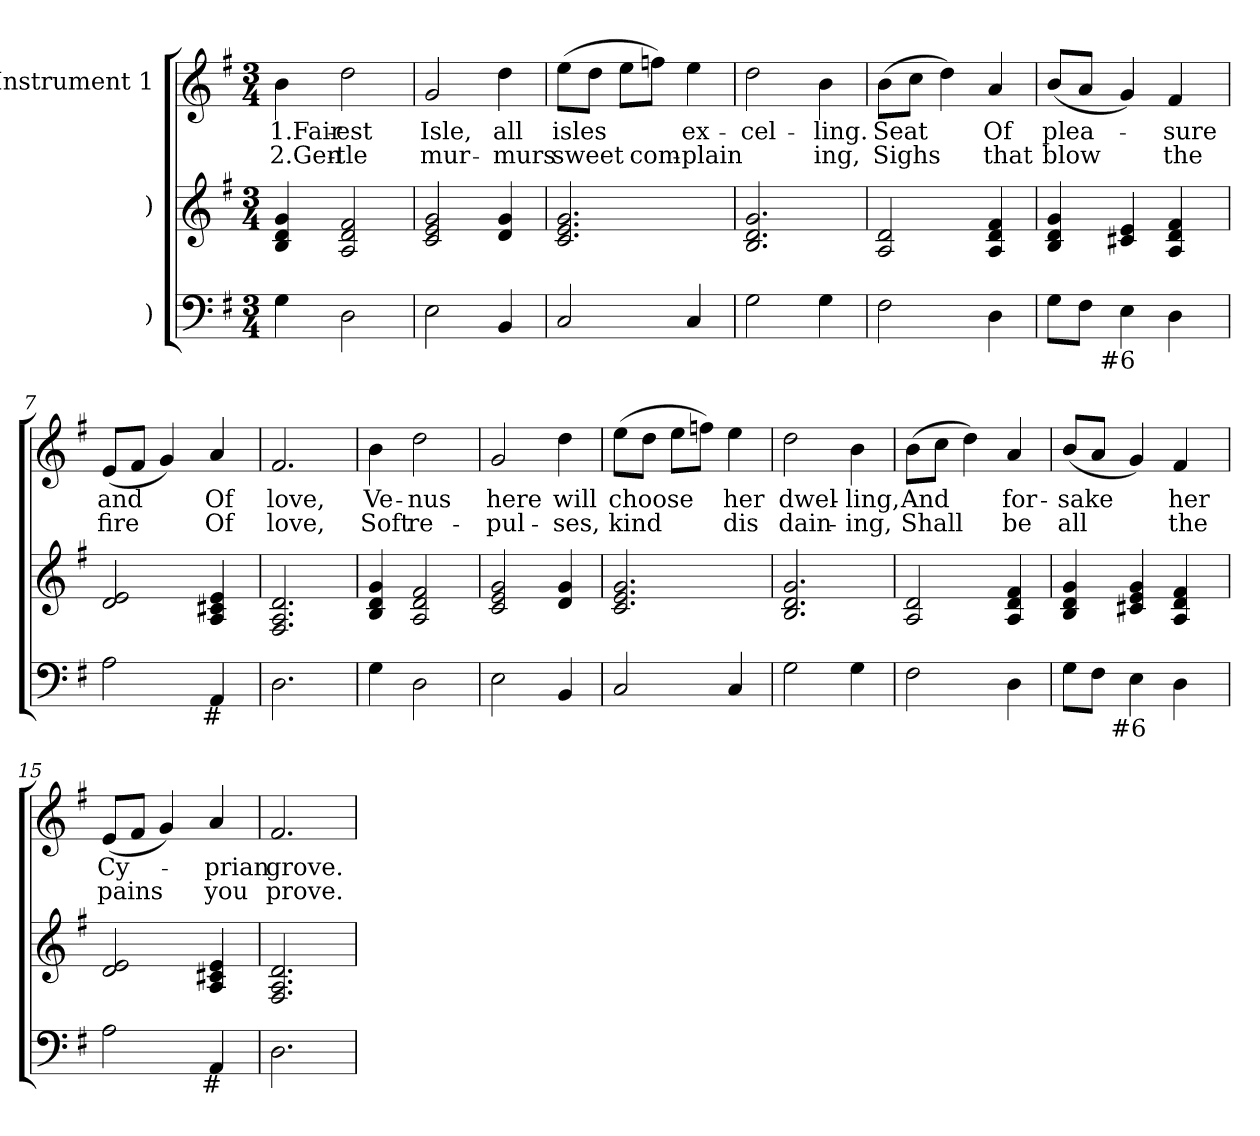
**kern	**kern	**kern	**text	**text
*part3	*part2	*part1	*part1	*part1
*staff3	*staff2	*staff1	*staff1	*staff1
*I")	*I")	*I"Instrument 1	*	*
!!LO:PB:g=z
*stria5	*stria5	*stria5	*	*
*clefF4	*clefG2	*clefG2	*	*
*k[f#]	*k[f#]	*k[f#]	*	*
*G:	*G:	*G:	*	*
*M3/4	*M3/4	*M3/4	*	*
=1	=1	=1	=1	=1
!	!	!	!LO:LY:b:cj	!LO:LY:b:cj
4G\	4g/ 4d/ 4B/	4b\	1.Fair-	-2.Gen-
!	!	!	!LO:LY:b:cj	!LO:LY:b:cj
2D\	2f#/ 2d/ 2A/	2dd\	-est	tle
=2	=2	=2	=2	=2
!	!	!	!LO:LY:b:cj	!LO:LY:b:cj
2E\	2g/ 2e/ 2c/	2g/	Isle,	mur-
!	!	!	!LO:LY:b:cj	!LO:LY:b:cj
4BB/	4g/ 4d/	4dd\	-all	murs
=3	=3	=3	=3	=3
!	!	!	!LO:LY:b:cj	!LO:LY:b:cj
2C/	2.g/ 2.e/ 2.c/	(>8ee\L	isles	sweet
!	!	!	!LO:LY:b:cj	!LO:LY:b:cj
.	.	8dd\J	-	-
!	!	!	!LO:LY:b:cj	!LO:LY:b:cj
.	.	8ee\L	-	-
!	!	!	!LO:LY:b:cj	!LO:LY:b:cj
.	.	8ffn\J)	-	-com-
!	!	!	!LO:LY:b:cj	!LO:LY:b:cj
4C/	.	4ee\	-ex-	-plain-
=4	=4	=4	=4	=4
!	!	!	!LO:LY:b:cj	!LO:LY:b:cj
2G\	2.g/ 2.d/ 2.B/	2dd\	-cel-	-
!	!	!	!LO:LY:b:cj	!LO:LY:b:cj
4G\	.	4b\	ling.	ing,
=5	=5	=5	=5	=5
!	!	!	!LO:LY:b:cj	!LO:LY:b:cj
2F#\	2d/ 2A/	(>8b\L	Seat	Sighs
!	!	!	!LO:LY:b:cj	!LO:LY:b:cj
.	.	8cc\J	.	.
!	!	!	!LO:LY:b:cj	!LO:LY:b:cj
.	.	4dd\)	.	.
!	!	!	!LO:LY:b:cj	!LO:LY:b:cj
4D\	4f#/ 4d/ 4A/	4a/	Of	that
=6	=6	=6	=6	=6
!	!	!	!LO:LY:b:cj	!LO:LY:b:cj
*^	*	*	*	*
8G\L	8.ryy	4g/ 4d/ 4B/	(<8b/L	plea-	-blow
!	!	!	!	!LO:LY:b:cj	!LO:LY:b:cj
8F#\J	.	.	8a/J	.	.
!	!LO:TX:b:t=#6	!	!	!	!
.	2ryy	.	.	.	.
!	!	!	!	!LO:LY:b:cj	!LO:LY:b:cj
4E\	.	4e/ 4c#X/	4g/)	.	.
!	!	!	!	!LO:LY:b:cj	!LO:LY:b:cj
4D\	.	4f#/ 4d/ 4A/	4f#/	sure	the
.	16ryy	.	.	.	.
=7	=7	=7	=7	=7	=7
!	!	!	!	!LO:LY:b:cj	!LO:LY:b:cj
2A<\	4ryy	2d/ 2e/	(<8e/L	and	fire
!	!	!	!	!LO:LY:b:cj	!LO:LY:b:cj
.	.	.	8f#/J	.	.
!	!	!	!	!LO:LY:b:cj	!LO:LY:b:cj
.	8...ryy	.	4g/)	.	.
!	!LO:TX:b:t=#	!	!	!	!
.	4ryy	.	.	.	.
!	!	!	!	!LO:LY:b:cj	!LO:LY:b:cj
4AA/	.	4e/ 4c#X/ 4A/	4a/	Of	Of
.	64ryy	.	.	.	.
=8	=8	=8	=8	=8	=8
!	!	!	!	!LO:LY:b:cj	!LO:LY:b:cj
*v	*v	*	*	*	*
2.D\	2.d/ 2.A/ 2.F#/	2.f#/	love,	love,
!!LO:LB:g=z
=9	=9	=9	=9	=9
!	!	!	!LO:LY:b:cj	!LO:LY:b:cj
4G\	4g/ 4d/ 4B/	4b\	Ve-	-Soft
!	!	!	!LO:LY:b:cj	!LO:LY:b:cj
2D\	2f#/ 2d/ 2A/	2dd\	nus	re-
=10	=10	=10	=10	=10
!	!	!	!LO:LY:b:cj	!LO:LY:b:cj
2E\	2g/ 2e/ 2c/	2g/	-here	pul-
!	!	!	!LO:LY:b:cj	!LO:LY:b:cj
4BB/	4g/ 4d/	4dd\	-will	ses,
=11	=11	=11	=11	=11
!	!	!	!LO:LY:b:cj	!LO:LY:b:cj
2C/	2.g/ 2.e/ 2.c/	(>8ee\L	choose	kind
!	!	!	!LO:LY:b:cj	!LO:LY:b:cj
.	.	8dd\J	.	.
!	!	!	!LO:LY:b:cj	!LO:LY:b:cj
.	.	8ee\L	.	.
!	!	!	!LO:LY:b:cj	!LO:LY:b:cj
.	.	8ffn\J)	.	.
!	!	!	!LO:LY:b:cj	!LO:LY:b:cj
4C/	.	4ee\	her	dis
=12	=12	=12	=12	=12
!	!	!	!LO:LY:b:cj	!LO:LY:b:cj
2G\	2.g/ 2.d/ 2.B/	2dd\	dwel-	-dain-
!	!	!	!LO:LY:b:cj	!LO:LY:b:cj
4G\	.	4b\	-ling,	ing,
=13	=13	=13	=13	=13
!	!	!	!LO:LY:b:cj	!LO:LY:b:cj
2F#\	2d/ 2A/	(>8b\L	And	Shall
!	!	!	!LO:LY:b:cj	!LO:LY:b:cj
.	.	8cc\J	.	-
!	!	!	!LO:LY:b:cj	!LO:LY:b:cj
.	.	4dd\)	-	-
!	!	!	!LO:LY:b:cj	!LO:LY:b:cj
4D\	4f#/ 4d/ 4A/	4a/	-for-	-be
=14	=14	=14	=14	=14
!	!	!	!LO:LY:b:cj	!LO:LY:b:cj
*^	*	*	*	*
8G\L	8.ryy	4g/ 4d/ 4B/	(<8b/L	sake	all
!	!	!	!	!LO:LY:b:cj	!LO:LY:b:cj
8F#\J	.	.	8a/J	.	.
!	!LO:TX:b:t=#6	!	!	!	!
.	2ryy	.	.	.	.
!	!	!	!	!LO:LY:b:cj	!LO:LY:b:cj
4E\	.	4g/ 4e/ 4c#X/	4g/)	.	.
!	!	!	!	!LO:LY:b:cj	!LO:LY:b:cj
4D\	.	4f#/ 4d/ 4A/	4f#/	her	the
.	16ryy	.	.	.	.
=15	=15	=15	=15	=15	=15
!	!	!	!	!LO:LY:b:cj	!LO:LY:b:cj
2A\	4ryy	2d/ 2e/	(<8e/L	Cy-	-pains
!	!	!	!	!LO:LY:b:cj	!LO:LY:b:cj
.	.	.	8f#/J	.	.
!	!	!	!	!LO:LY:b:cj	!LO:LY:b:cj
.	8...ryy	.	4g/)	.	.
!	!LO:TX:b:t=#	!	!	!	!
.	4ryy	.	.	.	.
!	!	!	!	!LO:LY:b:cj	!LO:LY:b:cj
4AA/	.	4e/ 4c#X/ 4A/	4a/	prian	you
.	64ryy	.	.	.	.
=16	=16	=16	=16	=16	=16
!	!	!	!	!LO:LY:b:cj	!LO:LY:b:cj
*v	*v	*	*	*	*
2.D\	2.d/ 2.A/ 2.F#/	2.f#/	grove.	prove.
=	=	=	=	=
*-	*-	*-	*-	*-
